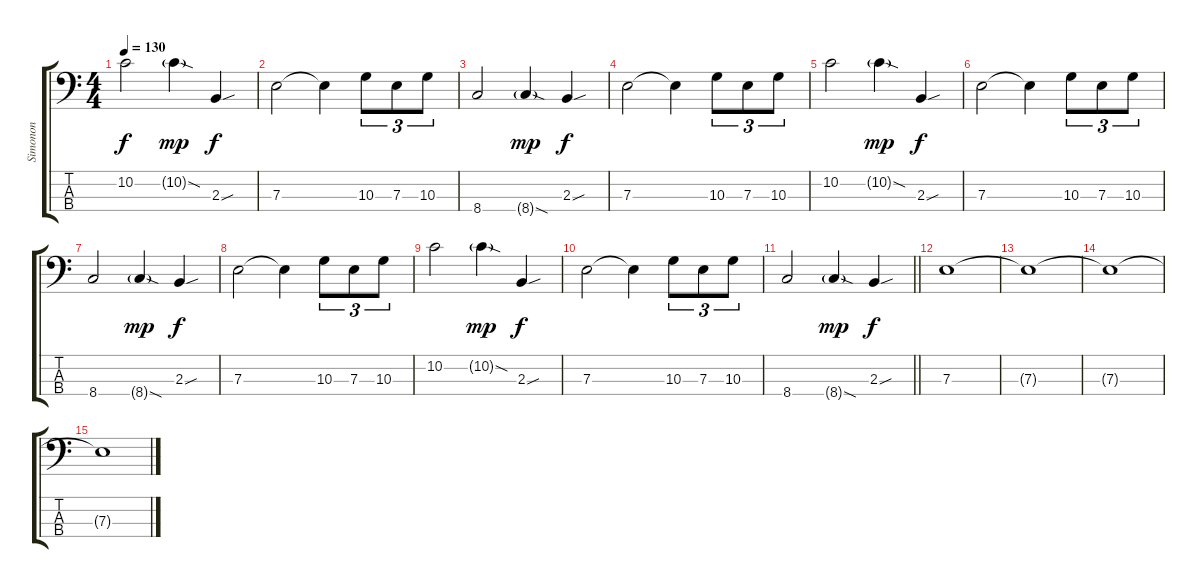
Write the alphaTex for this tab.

\track ("Simonon" "Simonon") {instrument electricbassfinger}
\staff {score tabs}
\tuning (G2 D2 A1 E1) {hide}
\ts (4 4)
\tempo 130
\clef f4
\ks c
10.2.2{dy f} 10.2{sod g}.4{dy mp} 2.3{sou}.4{dy f} |
7.3.2 7.3{t}.4 10.3.8{tu (3 2)} 7.3.8{tu (3 2)} 10.3.8{tu (3 2)} |
8.4.2 8.4{sod g}.4{dy mp} 2.3{sou}.4{dy f} |
7.3.2 7.3{t}.4 10.3.8{tu (3 2)} 7.3.8{tu (3 2)} 10.3.8{tu (3 2)} |
10.2.2 10.2{sod g}.4{dy mp} 2.3{sou}.4{dy f} |
7.3.2 7.3{t}.4 10.3.8{tu (3 2)} 7.3.8{tu (3 2)} 10.3.8{tu (3 2)} |
8.4.2 8.4{sod g}.4{dy mp} 2.3{sou}.4{dy f} |
7.3.2 7.3{t}.4 10.3.8{tu (3 2)} 7.3.8{tu (3 2)} 10.3.8{tu (3 2)} |
10.2.2 10.2{sod g}.4{dy mp} 2.3{sou}.4{dy f} |
7.3.2 7.3{t}.4 10.3.8{tu (3 2)} 7.3.8{tu (3 2)} 10.3.8{tu (3 2)} |
\barLineRight lightlight
8.4.2 8.4{sod g}.4{dy mp} 2.3{sou}.4{dy f} |
7.3.1 |
7.3{t}.1 |
7.3{t}.1 |
7.3{t}.1
